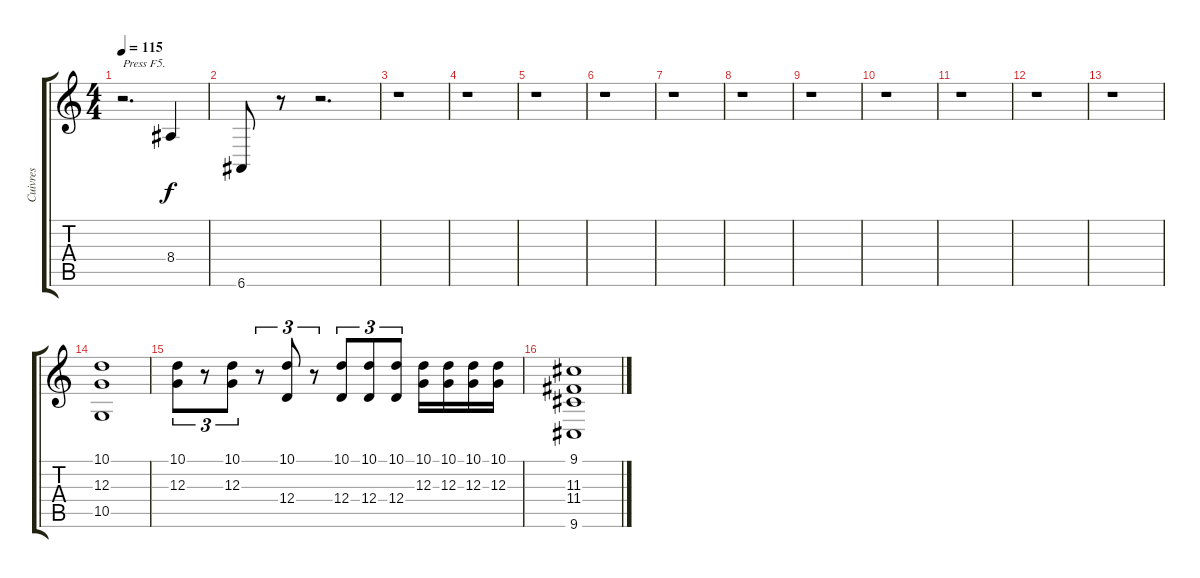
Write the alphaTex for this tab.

\track ("Cuivres" "Cuivres") {instrument brasssection}
\staff {score tabs}
\tuning (E4 B3 G3 D3 A2 E2) {hide}
\ts (4 4)
\section ("" "")
\tempo 115
\clef g2
\ks c
r.2{d txt "Press F5." dy f instrument brasssection} 8.4.4 |
6.6.8 r.8 r.2{d} |
r.1 |
r.1 |
r.1 |
r.1 |
r.1 |
r.1 |
r.1 |
r.1 |
r.1 |
r.1 |
r.1 |
\section ("" "")
(10.1 12.3 10.5).1 |
(10.1 12.3).8{tu (3 2)} r.8{tu (3 2)} (10.1 12.3).8{tu (3 2)} r.8{tu (3 2)} (10.1 12.4).8{tu (3 2)} r.8{tu (3 2)} (10.1 12.4).8{tu (3 2)} (10.1 12.4).8{tu (3 2)} (10.1 12.4).8{tu (3 2)} (10.1 12.3).16 (10.1 12.3).16 (10.1 12.3).16 (10.1 12.3).16 |
(9.1 11.3 11.4 9.6).1
